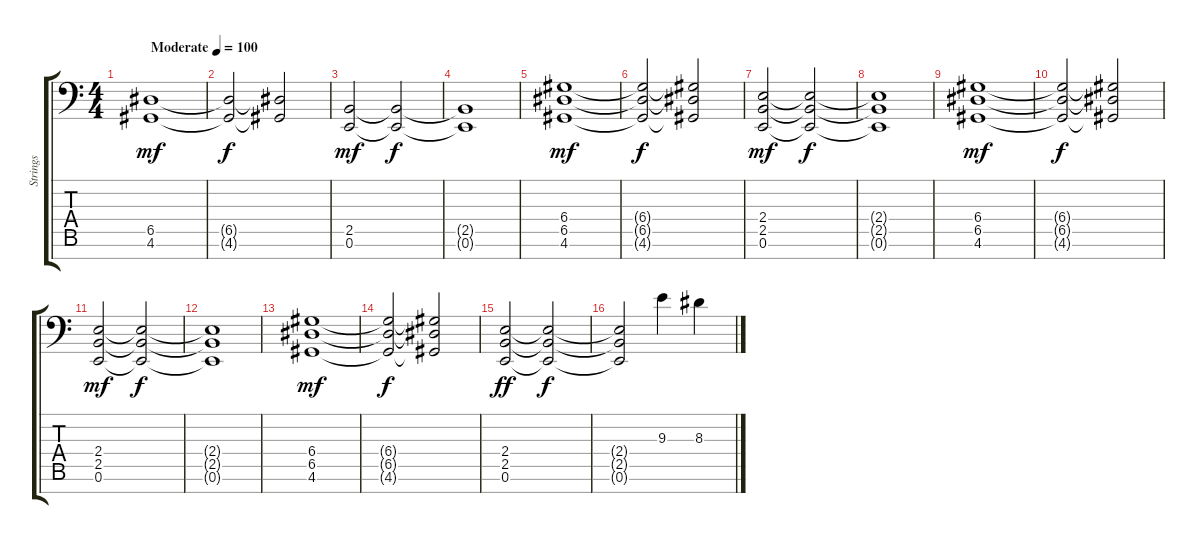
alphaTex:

\track ("Strings" "Strings") {instrument viola}
\staff {score tabs}
\tuning (E4 B3 G3 D3 A2 E2 G1) {hide}
\ts (4 4)
\tempo (100 "Moderate")
\clef f4
\ks c
(6.5 4.6).1{dy mf volume 8 instrument viola} |
(6.5{t} 4.6{t}).2{dy f} (6.5{t} 4.6{t}).2{volume 12} |
(2.5 0.6).2{dy mf volume 8} (2.5{t} 0.6{t}).2{dy f volume 4} |
(2.5{t} 0.6{t}).1 |
(6.4 6.5 4.6).1{dy mf volume 8} |
(6.4{t} 6.5{t} 4.6{t}).2{dy f} (6.4{t} 6.5{t} 4.6{t}).2{volume 12} |
(2.4 2.5 0.6).2{dy mf volume 8} (2.4{t} 2.5{t} 0.6{t}).2{dy f volume 4} |
(2.4{t} 2.5{t} 0.6{t}).1 |
(6.4 6.5 4.6).1{dy mf volume 6} |
(6.4{t} 6.5{t} 4.6{t}).2{dy f} (6.4{t} 6.5{t} 4.6{t}).2{volume 12} |
(2.4 2.5 0.6).2{dy mf volume 8} (2.4{t} 2.5{t} 0.6{t}).2{dy f volume 4} |
(2.4{t} 2.5{t} 0.6{t}).1 |
(6.4 6.5 4.6).1{dy mf volume 6} |
(6.4{t} 6.5{t} 4.6{t}).2{dy f} (6.4{t} 6.5{t} 4.6{t}).2{volume 12} |
(2.4 2.5 0.6).2{dy ff volume 8} (2.4{t} 2.5{t} 0.6{t}).2{dy f volume 4} |
(2.4{t} 2.5{t} 0.6{t}).2 9.3.4 8.3.4
